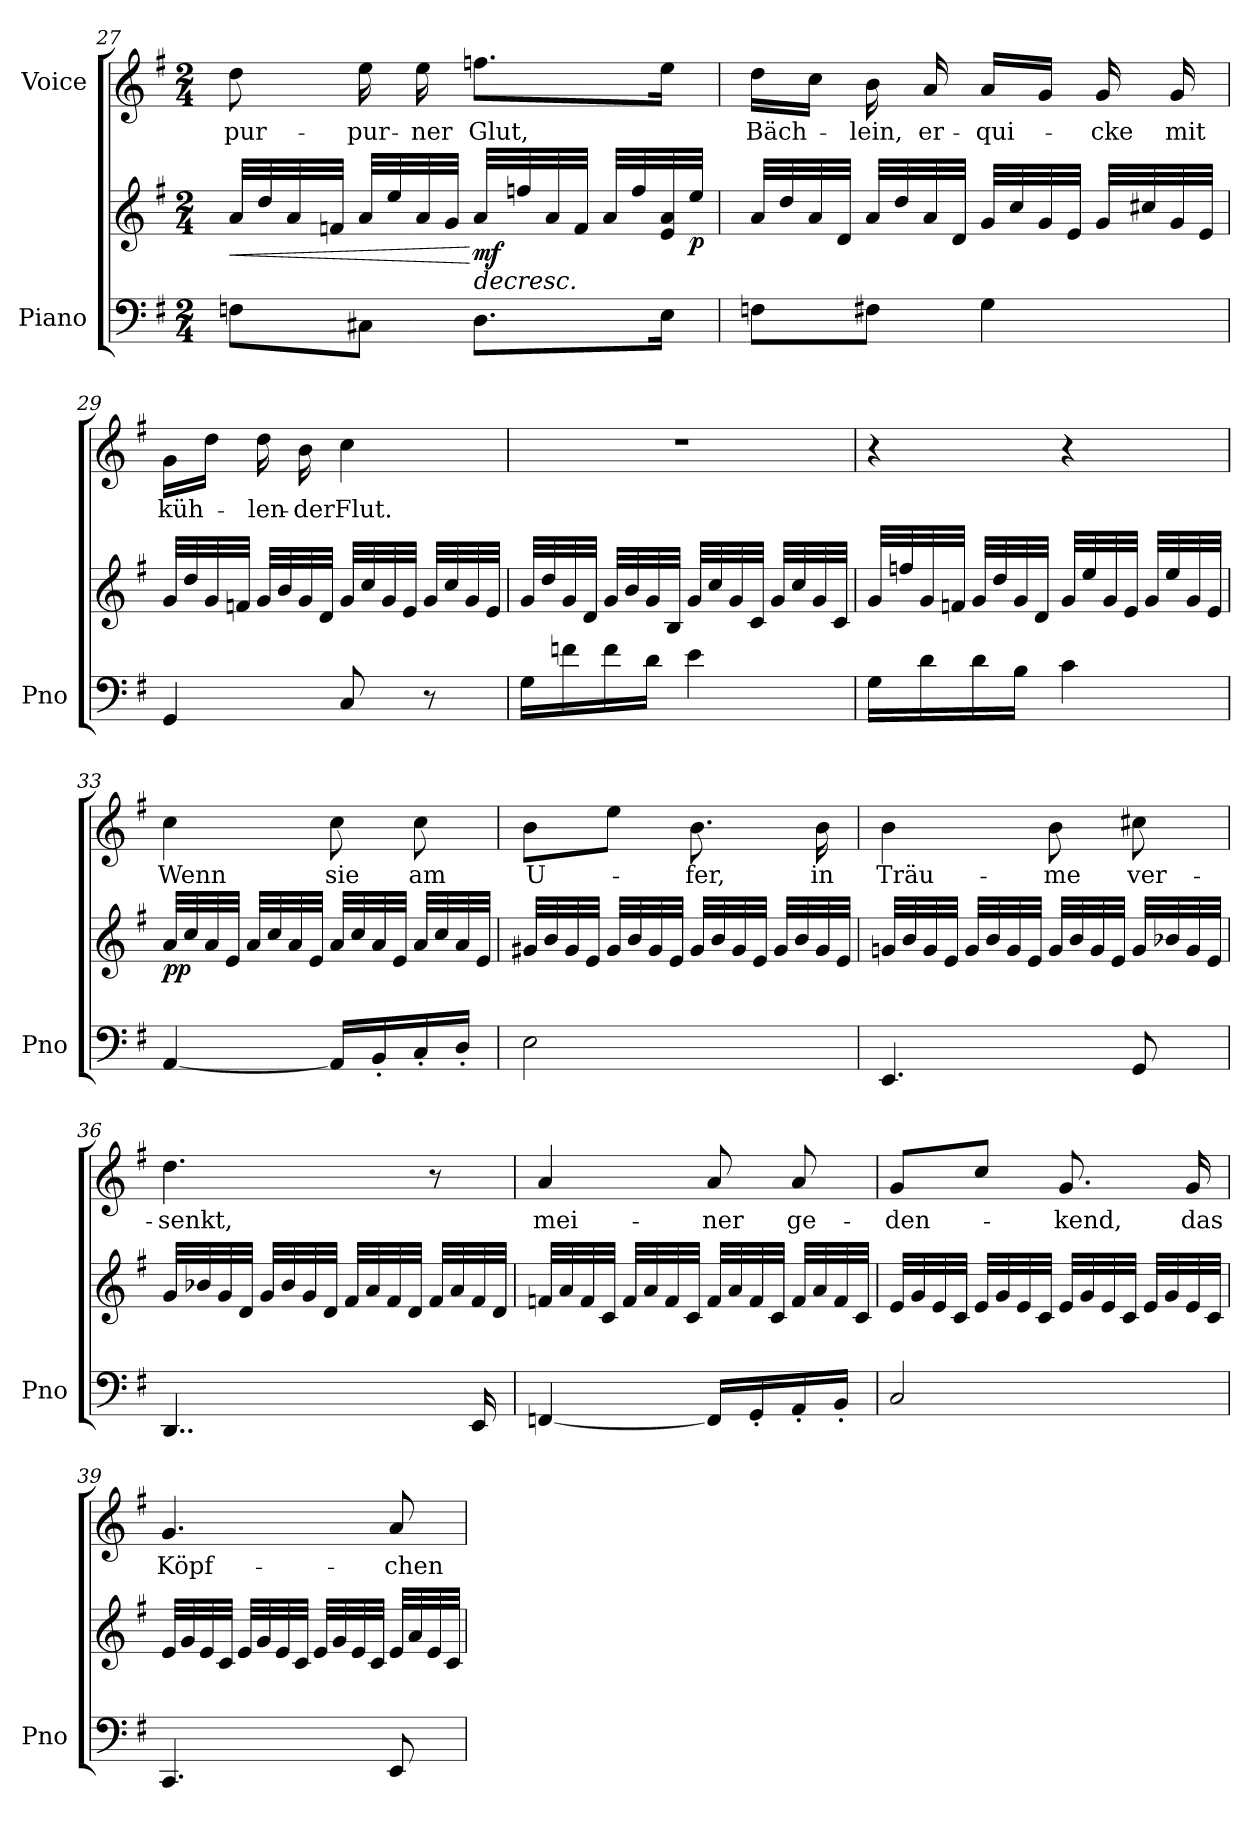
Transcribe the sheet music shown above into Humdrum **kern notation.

**kern	**kern	**dynam	**kern	**text
*part2	*part2	*part2	*part1	*part1
*staff3	*staff2	*staff2/3	*staff1	*staff1
*I"Piano	*	*	*I"Voice	*
*I'Pno	*	*	*	*
*clefF4	*clefG2	*	*clefG2	*
*k[f#]	*k[f#]	*	*k[f#]	*
*M2/4	*M2/4	*	*M2/4	*
=27	=27	=27	=27	=27
!	!	!LO:HP:b	!	!LO:LY:b
8Fn\L	32a/LLL	<	8dd\	pur-
.	32dd/	.	.	.
.	32a/	.	.	.
.	32fn/JJJ	.	.	.
!	!	!	!	!LO:LY:b
8C#X\J	32a/LLL	.	16ee\	-pur-
.	32ee/	.	.	.
!	!	!	!	!LO:LY:b
.	32a/	.	16ee\	-ner
.	32g/JJJ	.	.	.
!	!	!LO:HP:n=1:b	!	!LO:LY:b
!	!	!LO:DY:n=1:b	!	!
8.D\L	32a/LLL	[ > mf	8.ffn\L	Glut,
.	32ffn/	.	.	.
.	32a/	.	.	.
.	32f/JJJ	.	.	.
.	32a/LLL	.	.	.
.	32ff/	.	.	.
16E\Jk	32e/ 32a/	.	16ee\Jk	.
!	!	!LO:DY:n=2:b	!	!
.	32ee/JJJ	p	.	.
.	.	]	.	.
!!LO:PB:g=z
=28	=28	=28	=28	=28
!	!	!	!	!LO:LY:b
8Fn\L	32a/LLL	.	16dd\LL	Bäch-
.	32dd/	.	.	.
.	32a/	.	16cc\JJ	.
.	32d/JJJ	.	.	.
!	!	!	!	!LO:LY:b
8F#X\J	32a/LLL	.	16b\	-lein,
.	32dd/	.	.	.
!	!	!	!	!LO:LY:b
.	32a/	.	16a/	er-
.	32d/JJJ	.	.	.
!	!	!	!	!LO:LY:b
4G\	32g/LLL	.	16a/LL	-qui-
.	32cc/	.	.	.
.	32g/	.	16g/JJ	.
.	32e/JJJ	.	.	.
!	!	!	!	!LO:LY:b
.	32g/LLL	.	16g/	-cke
.	32cc#X/	.	.	.
!	!	!	!	!LO:LY:b
.	32g/	.	16g/	mit
.	32e/JJJ	.	.	.
=29	=29	=29	=29	=29
!	!	!	!	!LO:LY:b
4GG/	32g/LLL	.	16g\LL	küh-
.	32dd/	.	.	.
.	32g/	.	16dd\JJ	.
.	32fn/JJJ	.	.	.
!	!	!	!	!LO:LY:b
.	32g/LLL	.	16dd\	-len-
.	32b/	.	.	.
!	!	!	!	!LO:LY:b
.	32g/	.	16b\	-der
.	32d/JJJ	.	.	.
!	!	!	!	!LO:LY:b
8C/	32g/LLL	.	4cc\	Flut.
.	32cc/	.	.	.
.	32g/	.	.	.
.	32e/JJJ	.	.	.
8r	32g/LLL	.	.	.
.	32cc/	.	.	.
.	32g/	.	.	.
.	32e/JJJ	.	.	.
=30	=30	=30	=30	=30
16G\LL	32g/LLL	.	2r	.
.	32dd/	.	.	.
16fn\	32g/	.	.	.
.	32d/JJJ	.	.	.
16f\	32g/LLL	.	.	.
.	32b/	.	.	.
16d\JJ	32g/	.	.	.
.	32B/JJJ	.	.	.
4e\	32g/LLL	.	.	.
.	32cc/	.	.	.
.	32g/	.	.	.
.	32c/JJJ	.	.	.
.	32g/LLL	.	.	.
.	32cc/	.	.	.
.	32g/	.	.	.
.	32c/JJJ	.	.	.
=31	=31	=31	=31	=31
16G\LL	32g/LLL	.	4r	.
.	32ffn/	.	.	.
16d\	32g/	.	.	.
.	32fn/JJJ	.	.	.
16d\	32g/LLL	.	.	.
.	32dd/	.	.	.
16B\JJ	32g/	.	.	.
.	32d/JJJ	.	.	.
!!LO:LB:g=z
=32-	=32-	=32-	=32-	=32-
4c\	32g/LLL	.	4r	.
.	32ee/	.	.	.
.	32g/	.	.	.
.	32e/JJJ	.	.	.
.	32g/LLL	.	.	.
.	32ee/	.	.	.
.	32g/	.	.	.
.	32e/JJJ	.	.	.
=33	=33	=33	=33	=33
!	!	!LO:DY:b	!	!LO:LY:b
[4AA/	32a/LLL	pp	4cc\	Wenn
.	32cc/	.	.	.
.	32a/	.	.	.
.	32e/JJJ	.	.	.
.	32a/LLL	.	.	.
.	32cc/	.	.	.
.	32a/	.	.	.
.	32e/JJJ	.	.	.
!	!	!	!	!LO:LY:b
16AA/LL]	32a/LLL	.	8cc\	sie
.	32cc/	.	.	.
16BB'/	32a/	.	.	.
.	32e/JJJ	.	.	.
!	!	!	!	!LO:LY:b
16C'/	32a/LLL	.	8cc\	am
.	32cc/	.	.	.
16D'/JJ	32a/	.	.	.
.	32e/JJJ	.	.	.
=34	=34	=34	=34	=34
!	!	!	!	!LO:LY:b
2E\	32g#X/LLL	.	8b\L	U-
.	32b/	.	.	.
.	32g#/	.	.	.
.	32e/JJJ	.	.	.
.	32g#/LLL	.	8ee\J	.
.	32b/	.	.	.
.	32g#/	.	.	.
.	32e/JJJ	.	.	.
!	!	!	!	!LO:LY:b
.	32g#/LLL	.	8.b\	-fer,
.	32b/	.	.	.
.	32g#/	.	.	.
.	32e/JJJ	.	.	.
.	32g#/LLL	.	.	.
.	32b/	.	.	.
!	!	!	!	!LO:LY:b
.	32g#/	.	16b\	in
.	32e/JJJ	.	.	.
=35	=35	=35	=35	=35
!	!	!	!	!LO:LY:b
4.EE/	32gn/LLL	.	4b\	Träu-
.	32b/	.	.	.
.	32g/	.	.	.
.	32e/JJJ	.	.	.
.	32g/LLL	.	.	.
.	32b/	.	.	.
.	32g/	.	.	.
.	32e/JJJ	.	.	.
!	!	!	!	!LO:LY:b
.	32g/LLL	.	8b\	-me
.	32b/	.	.	.
.	32g/	.	.	.
.	32e/JJJ	.	.	.
!	!	!	!	!LO:LY:b
8GG/	32g/LLL	.	8cc#X\	ver-
.	32b-X/	.	.	.
.	32g/	.	.	.
.	32e/JJJ	.	.	.
!!LO:LB:g=z
=36	=36	=36	=36	=36
!	!	!	!	!LO:LY:b
4..DD/	32g/LLL	.	4.dd\	-senkt,
.	32b-X/	.	.	.
.	32g/	.	.	.
.	32d/JJJ	.	.	.
.	32g/LLL	.	.	.
.	32b-/	.	.	.
.	32g/	.	.	.
.	32d/JJJ	.	.	.
.	32f#/LLL	.	.	.
.	32a/	.	.	.
.	32f#/	.	.	.
.	32d/JJJ	.	.	.
.	32f#/LLL	.	8r	.
.	32a/	.	.	.
16EE/	32f#/	.	.	.
.	32d/JJJ	.	.	.
=37	=37	=37	=37	=37
!	!	!	!	!LO:LY:b
[4FFn/	32fn/LLL	.	4a/	mei-
.	32a/	.	.	.
.	32f/	.	.	.
.	32c/JJJ	.	.	.
.	32f/LLL	.	.	.
.	32a/	.	.	.
.	32f/	.	.	.
.	32c/JJJ	.	.	.
!	!	!	!	!LO:LY:b
16FF/LL]	32f/LLL	.	8a/	-ner
.	32a/	.	.	.
16GG'/	32f/	.	.	.
.	32c/JJJ	.	.	.
!	!	!	!	!LO:LY:b
16AA'/	32f/LLL	.	8a/	ge-
.	32a/	.	.	.
16BB'/JJ	32f/	.	.	.
.	32c/JJJ	.	.	.
=38	=38	=38	=38	=38
!	!	!	!	!LO:LY:b
2C/	32e/LLL	.	8g/L	-den-
.	32g/	.	.	.
.	32e/	.	.	.
.	32c/JJJ	.	.	.
.	32e/LLL	.	8cc/J	.
.	32g/	.	.	.
.	32e/	.	.	.
.	32c/JJJ	.	.	.
!	!	!	!	!LO:LY:b
.	32e/LLL	.	8.g/	-kend,
.	32g/	.	.	.
.	32e/	.	.	.
.	32c/JJJ	.	.	.
.	32e/LLL	.	.	.
.	32g/	.	.	.
!	!	!	!	!LO:LY:b
.	32e/	.	16g/	das
.	32c/JJJ	.	.	.
!!LO:LB:g=z
=39	=39	=39	=39	=39
!	!	!	!	!LO:LY:b
4.CC/	32e/LLL	.	4.g/	Köpf-
.	32g/	.	.	.
.	32e/	.	.	.
.	32c/JJJ	.	.	.
.	32e/LLL	.	.	.
.	32g/	.	.	.
.	32e/	.	.	.
.	32c/JJJ	.	.	.
.	32e/LLL	.	.	.
.	32g/	.	.	.
.	32e/	.	.	.
.	32c/JJJ	.	.	.
!	!	!	!	!LO:LY:b
8EE/	32e/LLL	.	8a/	-chen
.	32a/	.	.	.
.	32e/	.	.	.
.	32c/JJJ	.	.	.
=	=	=	=	=
*-	*-	*-	*-	*-
